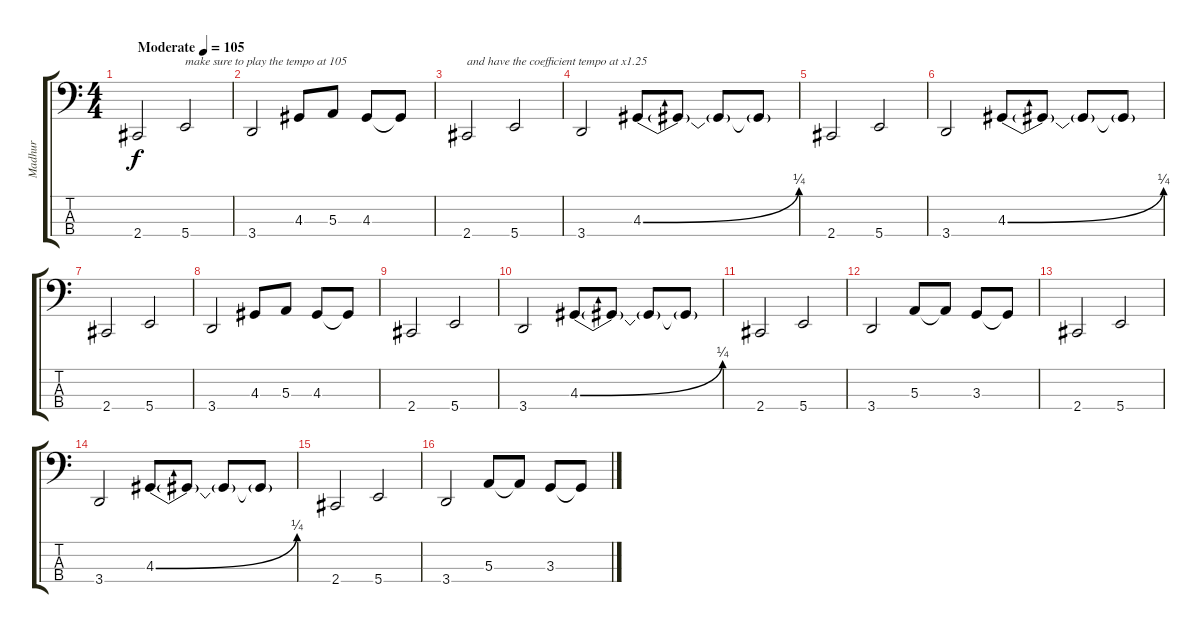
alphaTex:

\track ("Madhur" "Madhur") {instrument electricbassfinger}
\staff {score tabs}
\tuning (D2 A1 E1 B0) {hide}
\ts (4 4)
\tempo (105 "Moderate")
\clef f4
\ks c
2.4.2{dy f instrument electricbassfinger} 5.4.2{txt "make sure to play the tempo at 105"} |
3.4.2 4.3.8 5.3.8 4.3.8 4.3{t}.8 |
2.4.2{txt "and have the coefficient tempo at x1.25"} 5.4.2 |
3.4.2 4.3{be (bend 0 0 60 1)}.8 4.3{t}.8 4.3{t}.8 4.3{t}.8 |
2.4.2 5.4.2 |
3.4.2 4.3{be (bend 0 0 60 1)}.8 4.3{t}.8 4.3{t}.8 4.3{t}.8 |
2.4.2 5.4.2 |
3.4.2 4.3.8 5.3.8 4.3.8 4.3{t}.8 |
2.4.2 5.4.2 |
3.4.2 4.3{be (bend 0 0 60 1)}.8 4.3{t}.8 4.3{t}.8 4.3{t}.8 |
2.4.2 5.4.2 |
3.4.2 5.3.8 5.3{t}.8 3.3.8 3.3{t}.8 |
2.4.2 5.4.2 |
3.4.2 4.3{be (bend 0 0 60 1)}.8 4.3{t}.8 4.3{t}.8 4.3{t}.8 |
2.4.2 5.4.2 |
3.4.2 5.3.8 5.3{t}.8 3.3.8 3.3{t}.8
